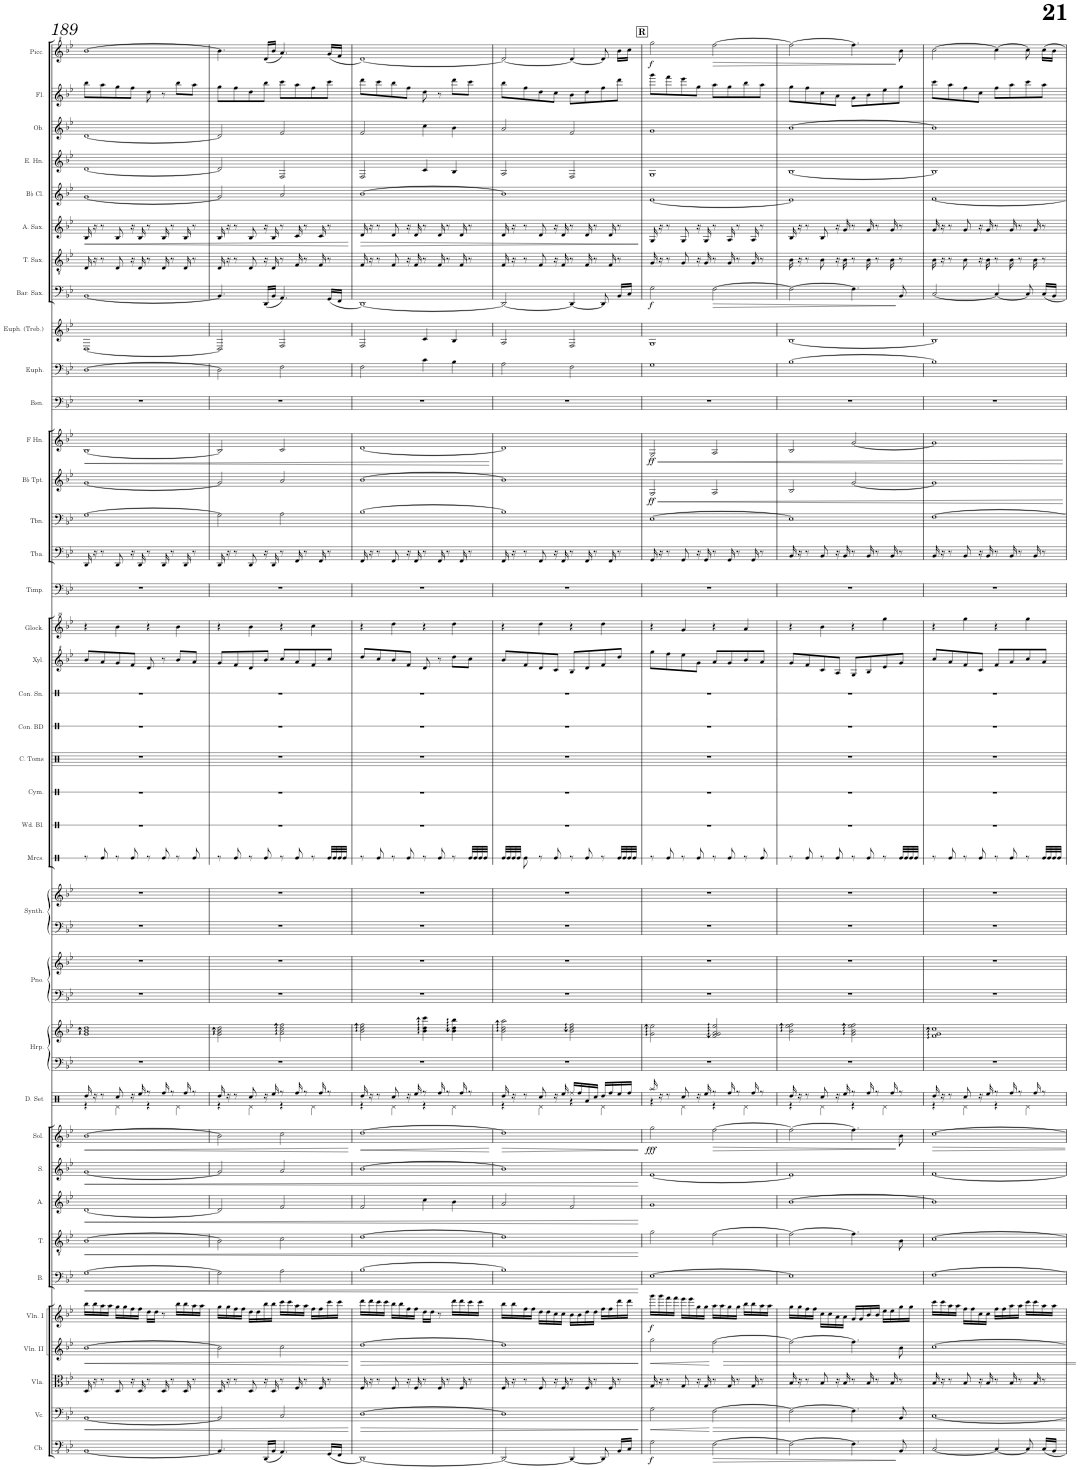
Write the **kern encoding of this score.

**kern	**dynam	**kern	**dynam	**kern	**kern	**dynam	**kern	**dynam	**kern	**dynam	**kern	**dynam	**kern	**dynam	**kern	**dynam	**kern	**dynam	**kern	**kern	**kern	**kern	**kern	**kern	**kern	**kern	**kern	**kern	**kern	**kern	**kern	**kern	**kern	**kern	**kern	**kern	**kern	**dynam	**kern	**dynam	**kern	**kern	**kern	**kern	**dynam	**kern	**kern	**dynam	**kern	**kern	**kern	**kern	**kern	**dynam
*part38	*part38	*part37	*part37	*part36	*part35	*part35	*part34	*part34	*part33	*part33	*part32	*part32	*part31	*part31	*part30	*part30	*part29	*part29	*part28	*part27	*part27	*part26	*part26	*part25	*part25	*part24	*part23	*part22	*part21	*part20	*part19	*part18	*part17	*part16	*part15	*part14	*part13	*part13	*part12	*part12	*part11	*part10	*part9	*part8	*part8	*part7	*part6	*part6	*part5	*part4	*part3	*part2	*part1	*part1
*staff41	*staff41	*staff40	*staff40	*staff39	*staff38	*staff38	*staff37	*staff37	*staff36	*staff36	*staff35	*staff35	*staff34	*staff34	*staff33	*staff33	*staff32	*staff32	*staff31	*staff30	*staff29	*staff28	*staff27	*staff26	*staff25	*staff24	*staff23	*staff22	*staff21	*staff20	*staff19	*staff18	*staff17	*staff16	*staff15	*staff14	*staff13	*staff13	*staff12	*staff12	*staff11	*staff10	*staff9	*staff8	*staff8	*staff7	*staff6	*staff6	*staff5	*staff4	*staff3	*staff2	*staff1	*staff1
*I"Contrabass	*	*I"Violoncello	*	*I"Viola	*I"Violin II	*	*I"Violin I	*	*I"Bass	*	*I"Tenor	*	*I"Alto	*	*I"Soprano	*	*I"Solo	*	*I"Drumset	*I"Harp	*	*I"Piano	*	*I"Bass Synthesizer	*	*I"Maracas	*I"Wood Blocks	*I"Cymbal	*I"Concert Toms	*I"Concert Bass Drum	*I"Concert Snare Drum	*I"Xylophone	*I"Glockenspiel	*I"Timpani	*I"Tuba	*I"Trombone	*I"Bb Trumpet	*	*I"Horn in F	*	*I"Bassoon	*I"Euphonium	*I"Euphonium (Treble Clef)	*I"Baritone Saxophone	*	*I"Tenor Saxophone	*I"Alto Saxophone	*	*I"Bb Clarinet	*I"English Horn	*I"Oboe	*I"Flute	*I"Piccolo	*
*I'Cb.	*	*I'Vc.	*	*I'Vla.	*I'Vln. II	*	*I'Vln. I	*	*I'B.	*	*I'T.	*	*I'A.	*	*I'S.	*	*I'Sol.	*	*I'D. Set	*I'Hrp.	*	*I'Pno.	*	*I'Synth.	*	*I'Mrcs.	*I'Wd. Bl.	*I'Cym.	*I'C. Toms	*I'Con. BD	*I'Con. Sn.	*I'Xyl.	*I'Glock.	*I'Timp.	*I'Tba.	*I'Tbn.	*I'Bb Tpt.	*	*	*	*I'Bsn.	*I'Euph.	*I'Euph. (Treb.)	*I'Bar. Sax.	*	*I'T. Sax.	*I'A. Sax.	*	*I'Bb Cl.	*I'E. Hn.	*I'Ob.	*I'Fl.	*I'Picc.	*
!!LO:PB:g=z
*clefFv4	*	*clefF4	*	*clefC3	*clefG2	*	*clefG2	*	*clefF4	*	*clefGv2	*	*clefG2	*	*clefG2	*	*clefG2	*	*clefX	*clefF4	*clefG2	*clefF4	*clefG2	*clefF4	*clefG2	*clefX	*clefX	*clefX	*clefX	*clefX	*clefX	*clefG^2	*clefG^^2	*clefF4	*clefF4	*clefF4	*clefG2	*	*clefG2	*	*clefF4	*clefF4	*clefG2	*clefF4	*	*clefGv2	*clefG2	*	*clefG2	*clefG2	*clefG2	*clefG2	*clefG^2	*
*ITrd7c12	*	*	*	*	*	*	*	*	*	*	*	*	*	*	*	*	*	*	*	*	*	*	*	*	*	*	*	*	*	*	*	*	*	*	*	*	*ITrd1c2	*	*ITrd4c7	*	*	*	*	*ITrd12c21	*	*ITrd8c14	*ITrd5c9	*	*ITrd1c2	*ITrd4c7	*	*	*ITrd-7c-12	*
*k[b-e-]	*	*k[b-e-]	*	*k[b-e-]	*k[b-e-]	*	*k[b-e-]	*	*k[b-e-]	*	*k[b-e-]	*	*k[b-e-]	*	*k[b-e-]	*	*k[b-e-]	*	*k[]	*k[b-e-]	*k[b-e-]	*k[b-e-]	*k[b-e-]	*k[b-e-]	*k[b-e-]	*k[]	*k[]	*k[]	*k[]	*k[]	*k[]	*k[b-e-]	*k[b-e-]	*k[b-e-]	*k[b-e-]	*k[b-e-]	*k[b-e-]	*	*k[b-e-]	*	*k[b-e-]	*k[b-e-]	*k[b-e-]	*k[b-e-]	*	*k[b-e-]	*k[b-e-]	*	*k[b-e-]	*k[b-e-]	*k[b-e-]	*k[b-e-]	*k[b-e-]	*
*M4/4	*	*M4/4	*	*M4/4	*M4/4	*	*M4/4	*	*M4/4	*	*M4/4	*	*M4/4	*	*M4/4	*	*M4/4	*	*M4/4	*M4/4	*M4/4	*M4/4	*M4/4	*M4/4	*M4/4	*M4/4	*M4/4	*M4/4	*M4/4	*M4/4	*M4/4	*M4/4	*M4/4	*M4/4	*M4/4	*M4/4	*M4/4	*	*M4/4	*	*M4/4	*M4/4	*M4/4	*M4/4	*	*M4/4	*M4/4	*	*M4/4	*M4/4	*M4/4	*M4/4	*M4/4	*
=189	=189	=189	=189	=189	=189	=189	=189	=189	=189	=189	=189	=189	=189	=189	=189	=189	=189	=189	=189	=189	=189	=189	=189	=189	=189	=189	=189	=189	=189	=189	=189	=189	=189	=189	=189	=189	=189	=189	=189	=189	=189	=189	=189	=189	=189	=189	=189	=189	=189	=189	=189	=189	=189	=189
!	!	!	!LO:HP:b	!	!	!LO:HP:b	!	!	!	!LO:HP:b	!	!LO:HP:b	!	!LO:HP:b	!	!LO:HP:b	!	!LO:HP:b	!	!	!	!	!	!	!	!	!	!	!	!	!	!	!	!	!	!	!	!	!	!LO:HP:b	!	!	!	!	!	!	!	!LO:HP:b	!	!	!	!	!	!
*	*	*	*	*	*	*	*	*	*	*	*	*	*	*	*	*	*	*	*^	*	*	*	*	*	*	*	*	*	*	*	*	*	*	*	*	*	*	*	*	*	*	*	*	*	*	*	*	*	*	*	*	*	*	*
[1BBB-	.	[1BB-	<	16D/	[1b-	<	16bb-\LL	.	[1G	<	[1B-	<	[1d	<	[1g	<	[1b-	<	16Rdd/	4r	1r	1g 1b- 1dd	1r	1r	1r	1r	8r	1r	1r	1r	1r	1r	8bb-/L	4r	1r	16DD/	[1G	[1g	.	[1B-	<	1r	[1D	[1D	[1BB-	.	16D/	16B-/	<	[1g	[1d	[1d	8bb-\L	[1bb-	.
.	.	.	.	16r	.	.	16bb-\	.	.	.	.	.	.	.	.	.	.	.	16r	.	.	.	.	.	.	.	.	.	.	.	.	.	.	.	.	16r	.	.	.	.	.	.	.	.	.	.	16r	16r	.	.	.	.	.	.	.
.	.	.	.	8r	.	.	16aa\	.	.	.	.	.	.	.	.	.	.	.	8r	.	.	.	.	.	.	.	8Re/	.	.	.	.	.	8aa/	.	.	8r	.	.	.	.	.	.	.	.	.	.	8r	8r	.	.	.	.	8aa\	.	.
.	.	.	.	.	.	.	16aa\JJ	.	.	.	.	.	.	.	.	.	.	.	.	.	.	.	.	.	.	.	.	.	.	.	.	.	.	.	.	.	.	.	.	.	.	.	.	.	.	.	.	.	.	.	.	.	.	.	.
.	.	.	.	8D/	.	.	16gg\LL	.	.	.	.	.	.	.	.	.	.	.	8Rcc/	4Rd\	.	.	.	.	.	.	8r	.	.	.	.	.	8gg/	4bbb-\	.	8DD/	.	.	.	.	.	.	.	.	.	.	8D/	8B-/	.	.	.	.	8gg\	.	.
.	.	.	.	.	.	.	16gg\	.	.	.	.	.	.	.	.	.	.	.	.	.	.	.	.	.	.	.	.	.	.	.	.	.	.	.	.	.	.	.	.	.	.	.	.	.	.	.	.	.	.	.	.	.	.	.	.
.	.	.	.	16r	.	.	16ff\	.	.	.	.	.	.	.	.	.	.	.	16r	.	.	.	.	.	.	.	8Re/	.	.	.	.	.	8ff/J	.	.	16r	.	.	.	.	.	.	.	.	.	.	16r	16r	.	.	.	.	8ff\J	.	.
.	.	.	.	16D/	.	.	16ff\JJ	.	.	.	.	.	.	.	.	.	.	.	16Ree/	.	.	.	.	.	.	.	.	.	.	.	.	.	.	.	.	16DD/	.	.	.	.	.	.	.	.	.	.	16D/	16B-/	.	.	.	.	.	.	.
.	.	.	.	8r	.	.	16dd\LL	.	.	.	.	.	.	.	.	.	.	.	8r	4r	.	.	.	.	.	.	8r	.	.	.	.	.	8dd/	4r	.	8r	.	.	.	.	.	.	.	.	.	.	8r	8r	.	.	.	.	8dd\	.	.
.	.	.	.	.	.	.	16dd\JJ	.	.	.	.	.	.	.	.	.	.	.	.	.	.	.	.	.	.	.	.	.	.	.	.	.	.	.	.	.	.	.	.	.	.	.	.	.	.	.	.	.	.	.	.	.	.	.	.
.	.	.	.	16D/	.	.	8r	.	.	.	.	.	.	.	.	.	.	.	16Rff/	.	.	.	.	.	.	.	8Re/	.	.	.	.	.	8r	.	.	16DD/	.	.	.	.	.	.	.	.	.	.	16D/	16B-/	.	.	.	.	8r	.	.
.	.	.	.	8r	.	.	.	.	.	.	.	.	.	.	.	.	.	.	8r	.	.	.	.	.	.	.	.	.	.	.	.	.	.	.	.	8r	.	.	.	.	.	.	.	.	.	.	8r	8r	.	.	.	.	.	.	.
.	.	.	.	.	.	.	16bb-\LL	.	.	.	.	.	.	.	.	.	.	.	.	4Rd\	.	.	.	.	.	.	8r	.	.	.	.	.	8bb-/L	4bbb-\	.	.	.	.	.	.	.	.	.	.	.	.	.	.	.	.	.	.	8bb-\L	.	.
.	.	.	.	16D/	.	.	16bb-\	.	.	.	.	.	.	.	.	.	.	.	16Rff/	.	.	.	.	.	.	.	.	.	.	.	.	.	.	.	.	16DD/	.	.	.	.	.	.	.	.	.	.	16D/	16B-/	.	.	.	.	.	.	.
.	.	.	.	8r	.	.	16aa\	.	.	.	.	.	.	.	.	.	.	.	8r	.	.	.	.	.	.	.	8Re/	.	.	.	.	.	8aa/J	.	.	8r	.	.	.	.	.	.	.	.	.	.	8r	8r	.	.	.	.	8aa\J	.	.
.	.	.	.	.	.	.	16aa\JJ	.	.	.	.	.	.	.	.	.	.	.	.	.	.	.	.	.	.	.	.	.	.	.	.	.	.	.	.	.	.	.	.	.	.	.	.	.	.	.	.	.	.	.	.	.	.	.	.
=190	=190	=190	=190	=190	=190	=190	=190	=190	=190	=190	=190	=190	=190	=190	=190	=190	=190	=190	=190	=190	=190	=190	=190	=190	=190	=190	=190	=190	=190	=190	=190	=190	=190	=190	=190	=190	=190	=190	=190	=190	=190	=190	=190	=190	=190	=190	=190	=190	=190	=190	=190	=190	=190	=190	=190
4.BBB-/]	.	2BB-/]	.	16D/	2b-\]	.	16gg\LL	.	2G\]	.	2B-\]	.	2d/]	.	2g/]	.	2b-\]	.	16Rdd/	4r	1r	2g\ 2b-\ 2dd\	1r	1r	1r	1r	8r	1r	1r	1r	1r	1r	8gg/L	4r	1r	16DD/	2G\]	2g/]	.	2B-/]	.	1r	2D\]	2D/]	4.BB-/]	.	16D/	16B-/	.	2g/]	2d/]	2d/]	8gg\L	4.bb-\]	.
.	.	.	.	16r	.	.	16gg\	.	.	.	.	.	.	.	.	.	.	.	16r	.	.	.	.	.	.	.	.	.	.	.	.	.	.	.	.	16r	.	.	.	.	.	.	.	.	.	.	16r	16r	.	.	.	.	.	.	.
.	.	.	.	8r	.	.	16ff\	.	.	.	.	.	.	.	.	.	.	.	8r	.	.	.	.	.	.	.	8Re/	.	.	.	.	.	8ff/	.	.	8r	.	.	.	.	.	.	.	.	.	.	8r	8r	.	.	.	.	8ff\	.	.
.	.	.	.	.	.	.	16ff\JJ	.	.	.	.	.	.	.	.	.	.	.	.	.	.	.	.	.	.	.	.	.	.	.	.	.	.	.	.	.	.	.	.	.	.	.	.	.	.	.	.	.	.	.	.	.	.	.	.
.	.	.	.	8D/	.	.	16dd\LL	.	.	.	.	.	.	.	.	.	.	.	8Rcc/	4Rd\	.	.	.	.	.	.	8r	.	.	.	.	.	8dd/	4bbb-\	.	8DD/	.	.	.	.	.	.	.	.	.	.	8D/	8B-/	.	.	.	.	8dd\	.	.
.	.	.	.	.	.	.	16dd\	.	.	.	.	.	.	.	.	.	.	.	.	.	.	.	.	.	.	.	.	.	.	.	.	.	.	.	.	.	.	.	.	.	.	.	.	.	.	.	.	.	.	.	.	.	.	.	.
(16DDD/LL	.	.	.	16r	.	.	16bb-\	.	.	.	.	.	.	.	.	.	.	.	16r	.	.	.	.	.	.	.	8Re/	.	.	.	.	.	8bb-/J	.	.	16r	.	.	.	.	.	.	.	.	(16DD/LL	.	16r	16r	.	.	.	.	8bb-\J	(16dd/LL	.
16BBB-/JJ	.	.	.	16D/	.	.	16bb-\JJ	.	.	.	.	.	.	.	.	.	.	.	16Ree/	.	.	.	.	.	.	.	.	.	.	.	.	.	.	.	.	16DD/	.	.	.	.	.	.	.	.	16BB-/JJ	.	16D/	16B-/	.	.	.	.	.	16bb-/JJ	.
4.AAA/)	.	2C/	.	8r	2cc\	.	16ccc\LL	.	2A\	.	2c\	.	2f/	.	2a/	.	2cc\	.	8r	4r	.	2a\ 2cc\ 2ff\	.	.	.	.	8r	.	.	.	.	.	8ccc/L	4r	.	8r	2A\	2a/	.	2c/	.	.	2F\	2F/	4.AA/)	.	8r	8r	.	2a/	2F/	2f/	8ccc\L	4.aa/)	.
.	.	.	.	.	.	.	16ccc\	.	.	.	.	.	.	.	.	.	.	.	.	.	.	.	.	.	.	.	.	.	.	.	.	.	.	.	.	.	.	.	.	.	.	.	.	.	.	.	.	.	.	.	.	.	.	.	.
.	.	.	.	16F/	.	.	16aa\	.	.	.	.	.	.	.	.	.	.	.	16Rff/	.	.	.	.	.	.	.	8Re/	.	.	.	.	.	8aa/	.	.	16FF/	.	.	.	.	.	.	.	.	.	.	16F/	16c/	.	.	.	.	8aa\	.	.
.	.	.	.	8r	.	.	16aa\JJ	.	.	.	.	.	.	.	.	.	.	.	8r	.	.	.	.	.	.	.	.	.	.	.	.	.	.	.	.	8r	.	.	.	.	.	.	.	.	.	.	8r	8r	.	.	.	.	.	.	.
.	.	.	.	.	.	.	16ff\LL	.	.	.	.	.	.	.	.	.	.	.	.	4Rd\	.	.	.	.	.	.	8r	.	.	.	.	.	8ff/	4cccc\	.	.	.	.	.	.	.	.	.	.	.	.	.	.	.	.	.	.	8ff\	.	.
.	.	.	.	16F/	.	.	16ff\	.	.	.	.	.	.	.	.	.	.	.	16Rff/	.	.	.	.	.	.	.	.	.	.	.	.	.	.	.	.	16FF/	.	.	.	.	.	.	.	.	.	.	16F/	16c/	.	.	.	.	.	.	.
(16GGG/LL	.	.	.	8r	.	.	16ccc\	.	.	.	.	.	.	.	.	.	.	.	8r	.	.	.	.	.	.	.	32Re/LLL	.	.	.	.	.	8ccc/J	.	.	8r	.	.	.	.	.	.	.	.	(16GG/LL	.	8r	8r	.	.	.	.	8ccc\J	(16gg/LL	.
.	.	.	.	.	.	.	.	.	.	.	.	.	.	.	.	.	.	.	.	.	.	.	.	.	.	.	32Re/	.	.	.	.	.	.	.	.	.	.	.	.	.	.	.	.	.	.	.	.	.	.	.	.	.	.	.	.
16FFF/JJ	.	.	.	.	.	.	16ccc\JJ	.	.	.	.	.	.	.	.	.	.	.	.	.	.	.	.	.	.	.	32Re/	.	.	.	.	.	.	.	.	.	.	.	.	.	.	.	.	.	16FF/JJ	.	.	.	.	.	.	.	.	16ff/JJ	.
.	.	.	.	.	.	.	.	.	.	.	.	.	.	.	.	.	.	.	.	.	.	.	.	.	.	.	32Re/JJJ	.	.	.	.	.	.	.	.	.	.	.	.	.	.	.	.	.	.	.	.	.	.	.	.	.	.	.	.
*	*	*	*	*	*	*	*	*	*	*	*	*	*	*	*	*	*	*	*v	*v	*	*	*	*	*	*	*	*	*	*	*	*	*	*	*	*	*	*	*	*	*	*	*	*	*	*	*	*	*	*	*	*	*	*	*
.	.	.	[	.	.	[	.	.	.	.	.	.	.	.	.	.	.	[	.	.	.	.	.	.	.	.	.	.	.	.	.	.	.	.	.	.	.	.	.	.	.	.	.	.	.	.	.	[	.	.	.	.	.	.
=191	=191	=191	=191	=191	=191	=191	=191	=191	=191	=191	=191	=191	=191	=191	=191	=191	=191	=191	=191	=191	=191	=191	=191	=191	=191	=191	=191	=191	=191	=191	=191	=191	=191	=191	=191	=191	=191	=191	=191	=191	=191	=191	=191	=191	=191	=191	=191	=191	=191	=191	=191	=191	=191	=191
!	!	!	!LO:HP:b	!	!	!LO:HP:b	!	!	!	!	!	!	!	!	!	!	!	!LO:HP:b	!	!	!	!	!	!	!	!	!	!	!	!	!	!	!	!	!	!	!	!	!	!	!	!	!	!	!	!	!	!LO:HP:b	!	!	!	!	!	!
*	*	*	*	*	*	*	*	*	*	*	*	*	*	*	*	*	*	*	*^	*	*	*	*	*	*	*	*	*	*	*	*	*	*	*	*	*	*	*	*	*	*	*	*	*	*	*	*	*	*	*	*	*	*	*
[1DDD)	.	[1D	>	16F/	[1dd	>	16ddd\LL	.	[1B-	.	[1d	.	2f/	.	[1b-	.	[1dd	<	16Rdd/	4r	1r	2b-\ 2dd\ 2ff\	1r	1r	1r	1r	8r	1r	1r	1r	1r	1r	8ddd/L	4r	1r	16FF/	[1B-	[1b-	.	[1d	.	1r	2F\	2F/	[1DD)	.	16F/	16d/	>	[1b-	2F/	2f/	8ddd\L	[1dd)	.
.	.	.	.	16r	.	.	16ddd\	.	.	.	.	.	.	.	.	.	.	.	16r	.	.	.	.	.	.	.	.	.	.	.	.	.	.	.	.	16r	.	.	.	.	.	.	.	.	.	.	16r	16r	.	.	.	.	.	.	.
.	.	.	.	8r	.	.	16ccc\	.	.	.	.	.	.	.	.	.	.	.	8r	.	.	.	.	.	.	.	8Re/	.	.	.	.	.	8ccc/	.	.	8r	.	.	.	.	.	.	.	.	.	.	8r	8r	.	.	.	.	8ccc\	.	.
.	.	.	.	.	.	.	16ccc\JJ	.	.	.	.	.	.	.	.	.	.	.	.	.	.	.	.	.	.	.	.	.	.	.	.	.	.	.	.	.	.	.	.	.	.	.	.	.	.	.	.	.	.	.	.	.	.	.	.
.	.	.	.	8F/	.	.	16bb-\LL	.	.	.	.	.	.	.	.	.	.	.	8Rcc/	4Rd\	.	.	.	.	.	.	8r	.	.	.	.	.	8bb-/	4dddd\	.	8FF/	.	.	.	.	.	.	.	.	.	.	8F/	8d/	.	.	.	.	8bb-\	.	.
.	.	.	.	.	.	.	16bb-\	.	.	.	.	.	.	.	.	.	.	.	.	.	.	.	.	.	.	.	.	.	.	.	.	.	.	.	.	.	.	.	.	.	.	.	.	.	.	.	.	.	.	.	.	.	.	.	.
.	.	.	.	16r	.	.	16ff\	.	.	.	.	.	.	.	.	.	.	.	16r	.	.	.	.	.	.	.	8Re/	.	.	.	.	.	8ff/J	.	.	16r	.	.	.	.	.	.	.	.	.	.	16r	16r	.	.	.	.	8ff\J	.	.
.	.	.	.	16F/	.	.	16ff\JJ	.	.	.	.	.	.	.	.	.	.	.	16Ree/	.	.	.	.	.	.	.	.	.	.	.	.	.	.	.	.	16FF/	.	.	.	.	.	.	.	.	.	.	16F/	16d/	.	.	.	.	.	.	.
.	.	.	.	8r	.	.	16dd\LL	.	.	.	.	.	4cc\	.	.	.	.	.	8r	4r	.	4b-\ 4dd\ 4ccc\	.	.	.	.	8r	.	.	.	.	.	8dd/	4r	.	8r	.	.	.	.	.	.	4c\	4c/	.	.	8r	8r	.	.	4c/	4cc\	8dd\	.	.
.	.	.	.	.	.	.	16dd\JJ	.	.	.	.	.	.	.	.	.	.	.	.	.	.	.	.	.	.	.	.	.	.	.	.	.	.	.	.	.	.	.	.	.	.	.	.	.	.	.	.	.	.	.	.	.	.	.	.
.	.	.	.	16F/	.	.	8r	.	.	.	.	.	.	.	.	.	.	.	16Rff/	.	.	.	.	.	.	.	8Re/	.	.	.	.	.	8r	.	.	16FF/	.	.	.	.	.	.	.	.	.	.	16F/	16d/	.	.	.	.	8r	.	.
.	.	.	.	8r	.	.	.	.	.	.	.	.	.	.	.	.	.	.	8r	.	.	.	.	.	.	.	.	.	.	.	.	.	.	.	.	8r	.	.	.	.	.	.	.	.	.	.	8r	8r	.	.	.	.	.	.	.
.	.	.	.	.	.	.	16ddd\LL	.	.	.	.	.	4b-\	.	.	.	.	.	.	4Rd\	.	4b-\ 4dd\ 4bb-\	.	.	.	.	8r	.	.	.	.	.	8ddd\L	4dddd\	.	.	.	.	.	.	.	.	4B-\	4B-/	.	.	.	.	.	.	4B-/	4b-\	8ddd\L	.	.
.	.	.	.	16F/	.	.	16ddd\	.	.	.	.	.	.	.	.	.	.	.	16Rff/	.	.	.	.	.	.	.	.	.	.	.	.	.	.	.	.	16FF/	.	.	.	.	.	.	.	.	.	.	16F/	16d/	.	.	.	.	.	.	.
.	.	.	.	8r	.	.	16ccc\	.	.	.	.	.	.	.	.	.	.	.	8r	.	.	.	.	.	.	.	32Re/LLL	.	.	.	.	.	8ccc\J	.	.	8r	.	.	.	.	.	.	.	.	.	.	8r	8r	.	.	.	.	8ccc\J	.	.
.	.	.	.	.	.	.	.	.	.	.	.	.	.	.	.	.	.	.	.	.	.	.	.	.	.	.	32Re/	.	.	.	.	.	.	.	.	.	.	.	.	.	.	.	.	.	.	.	.	.	.	.	.	.	.	.	.
.	.	.	.	.	.	.	16ccc\JJ	.	.	.	.	.	.	.	.	.	.	.	.	.	.	.	.	.	.	.	32Re/	.	.	.	.	.	.	.	.	.	.	.	.	.	.	.	.	.	.	.	.	.	.	.	.	.	.	.	.
.	.	.	.	.	.	.	.	.	.	.	.	.	.	.	.	.	.	.	.	.	.	.	.	.	.	.	32Re/JJJ	.	.	.	.	.	.	.	.	.	.	.	.	.	.	.	.	.	.	.	.	.	.	.	.	.	.	.	.
*	*	*	*	*	*	*	*	*	*	*	*	*	*	*	*	*	*	*	*v	*v	*	*	*	*	*	*	*	*	*	*	*	*	*	*	*	*	*	*	*	*	*	*	*	*	*	*	*	*	*	*	*	*	*	*	*
.	.	.	.	.	.	.	.	.	.	.	.	.	.	.	.	.	.	[	.	.	.	.	.	.	.	.	.	.	.	.	.	.	.	.	.	.	.	.	.	[	.	.	.	.	.	.	.	.	.	.	.	.	.	.
=192	=192	=192	=192	=192	=192	=192	=192	=192	=192	=192	=192	=192	=192	=192	=192	=192	=192	=192	=192	=192	=192	=192	=192	=192	=192	=192	=192	=192	=192	=192	=192	=192	=192	=192	=192	=192	=192	=192	=192	=192	=192	=192	=192	=192	=192	=192	=192	=192	=192	=192	=192	=192	=192	=192
!	!	!	!	!	!	!	!	!	!	!	!	!	!	!	!	!	!	!LO:HP:b	!	!	!	!	!	!	!	!	!	!	!	!	!	!	!	!	!	!	!	!	!	!	!	!	!	!	!	!	!	!	!	!	!	!	!	!
*	*	*	*	*	*	*	*	*	*	*	*	*	*	*	*	*	*	*	*^	*	*	*	*	*	*	*	*	*	*	*	*	*	*	*	*	*	*	*	*	*	*	*	*	*	*	*	*	*	*	*	*	*	*	*
2DDD/_	.	1D]	.	16F/	1dd]	.	16bb-\LL	.	1B-]	.	1d]	.	2a/	.	1b-]	.	1dd]	>	16Rdd/	4r	1r	2b-\ 2dd\ 2aa\	1r	1r	1r	1r	32Re/LLL	1r	1r	1r	1r	1r	8bb-/L	4r	1r	16FF/	1B-]	1b-]	.	1d]	.	1r	2A\	2A/	2DD/_	.	16F/	16d/	.	1b-]	2A/	2a/	8bb-\L	2dd/_	.
.	.	.	.	.	.	.	.	.	.	.	.	.	.	.	.	.	.	.	.	.	.	.	.	.	.	.	32Re/	.	.	.	.	.	.	.	.	.	.	.	.	.	.	.	.	.	.	.	.	.	.	.	.	.	.	.	.
.	.	.	.	16r	.	.	16bb-\	.	.	.	.	.	.	.	.	.	.	.	16r	.	.	.	.	.	.	.	32Re/	.	.	.	.	.	.	.	.	16r	.	.	.	.	.	.	.	.	.	.	16r	16r	.	.	.	.	.	.	.
.	.	.	.	.	.	.	.	.	.	.	.	.	.	.	.	.	.	.	.	.	.	.	.	.	.	.	32Re/JJJ	.	.	.	.	.	.	.	.	.	.	.	.	.	.	.	.	.	.	.	.	.	.	.	.	.	.	.	.
.	.	.	.	8r	.	.	16ff\	.	.	.	.	.	.	.	.	.	.	.	8r	.	.	.	.	.	.	.	8Re\	.	.	.	.	.	8ff/	.	.	8r	.	.	.	.	.	.	.	.	.	.	8r	8r	.	.	.	.	8ff\	.	.
.	.	.	.	.	.	.	16ff\JJ	.	.	.	.	.	.	.	.	.	.	.	.	.	.	.	.	.	.	.	.	.	.	.	.	.	.	.	.	.	.	.	.	.	.	.	.	.	.	.	.	.	.	.	.	.	.	.	.
.	.	.	.	8F/	.	.	16dd\LL	.	.	.	.	.	.	.	.	.	.	.	8Rcc/	4Rd\	.	.	.	.	.	.	8r	.	.	.	.	.	8dd/	4dddd\	.	8FF/	.	.	.	.	.	.	.	.	.	.	8F/	8d/	.	.	.	.	8dd\	.	.
.	.	.	.	.	.	.	16dd\	.	.	.	.	.	.	.	.	.	.	.	.	.	.	.	.	.	.	.	.	.	.	.	.	.	.	.	.	.	.	.	.	.	.	.	.	.	.	.	.	.	.	.	.	.	.	.	.
.	.	.	.	16r	.	.	16cc\	.	.	.	.	.	.	.	.	.	.	.	16r	.	.	.	.	.	.	.	8Re/	.	.	.	.	.	8cc/J	.	.	16r	.	.	.	.	.	.	.	.	.	.	16r	16r	.	.	.	.	8cc\J	.	.
.	.	.	.	16F/	.	.	16cc\JJ	.	.	.	.	.	.	.	.	.	.	.	16Ree/	.	.	.	.	.	.	.	.	.	.	.	.	.	.	.	.	16FF/	.	.	.	.	.	.	.	.	.	.	16F/	16d/	.	.	.	.	.	.	.
4DDD/_	.	.	.	8r	.	.	16b-\LL	.	.	.	.	.	2f/	.	.	.	.	.	16Rff/LL	4r	.	2b-\ 2dd\ 2ff\	.	.	.	.	8r	.	.	.	.	.	8b-/L	4r	.	8r	.	.	.	.	.	.	2F\	2F/	4DD/_	.	8r	8r	.	.	2F/	2f/	8b-\L	4dd/_	.
.	.	.	.	.	.	.	16b-\	.	.	.	.	.	.	.	.	.	.	.	16Rff/	.	.	.	.	.	.	.	.	.	.	.	.	.	.	.	.	.	.	.	.	.	.	.	.	.	.	.	.	.	.	.	.	.	.	.	.
.	.	.	.	16F/	.	.	16dd\	.	.	.	.	.	.	.	.	.	.	.	16Ra/	.	.	.	.	.	.	.	8Re/	.	.	.	.	.	8dd/	.	.	16FF/	.	.	.	.	.	.	.	.	.	.	16F/	16d/	.	.	.	.	8dd\	.	.
.	.	.	.	8r	.	.	16dd\JJ	.	.	.	.	.	.	.	.	.	.	.	16Rcc/JJ	.	.	.	.	.	.	.	.	.	.	.	.	.	.	.	.	8r	.	.	.	.	.	.	.	.	.	.	8r	8r	.	.	.	.	.	.	.
8DDD/]	.	.	.	.	.	.	16ff\LL	.	.	.	.	.	.	.	.	.	.	.	16Rdd/LL	4Rd\	.	.	.	.	.	.	8r	.	.	.	.	.	8ff/	4dddd\	.	.	.	.	.	.	.	.	.	.	8DD/]	.	.	.	.	.	.	.	8ff\	8dd/]	.
.	.	.	.	16F/	.	.	16ff\	.	.	.	.	.	.	.	.	.	.	.	16Rff/	.	.	.	.	.	.	.	.	.	.	.	.	.	.	.	.	16FF/	.	.	.	.	.	.	.	.	.	.	16F/	16d/	.	.	.	.	.	.	.
16BBB-/LL	.	.	.	8r	.	.	16ddd\	.	.	.	.	.	.	.	.	.	.	.	16Ree/	.	.	.	.	.	.	.	32Re/LLL	.	.	.	.	.	8ddd/J	.	.	8r	.	.	.	.	.	.	.	.	16BB-/LL	.	8r	8r	.	.	.	.	8ddd\J	16bb-\LL	.
.	.	.	.	.	.	.	.	.	.	.	.	.	.	.	.	.	.	.	.	.	.	.	.	.	.	.	32Re/	.	.	.	.	.	.	.	.	.	.	.	.	.	.	.	.	.	.	.	.	.	.	.	.	.	.	.	.
16CC/JJ	.	.	.	.	.	.	16ddd\JJ	.	.	.	.	.	.	.	.	.	.	.	16Rff/JJ	.	.	.	.	.	.	.	32Re/	.	.	.	.	.	.	.	.	.	.	.	.	.	.	.	.	.	16C/JJ	.	.	.	.	.	.	.	.	16ccc\JJ	.
.	.	.	.	.	.	.	.	.	.	.	.	.	.	.	.	.	.	.	.	.	.	.	.	.	.	.	32Re/JJJ	.	.	.	.	.	.	.	.	.	.	.	.	.	.	.	.	.	.	.	.	.	.	.	.	.	.	.	.
*	*	*	*	*	*	*	*	*	*	*	*	*	*	*	*	*	*	*	*v	*v	*	*	*	*	*	*	*	*	*	*	*	*	*	*	*	*	*	*	*	*	*	*	*	*	*	*	*	*	*	*	*	*	*	*	*
.	.	.	]	.	.	]	.	.	.	[	.	[	.	[	.	[	.	]	.	.	.	.	.	.	.	.	.	.	.	.	.	.	.	.	.	.	.	.	.	.	.	.	.	.	.	.	.	]	.	.	.	.	.	.
!!LO:REH:place=s1:a:B:cj:fs=14:t=R
=193	=193	=193	=193	=193	=193	=193	=193	=193	=193	=193	=193	=193	=193	=193	=193	=193	=193	=193	=193	=193	=193	=193	=193	=193	=193	=193	=193	=193	=193	=193	=193	=193	=193	=193	=193	=193	=193	=193	=193	=193	=193	=193	=193	=193	=193	=193	=193	=193	=193	=193	=193	=193	=193	=193
!	!LO:DY:b	!	!LO:HP:b	!	!	!LO:HP:b	!	!LO:DY:b	!	!	!	!	!	!	!	!	!	!LO:DY:b	!	!	!	!	!	!	!	!	!	!	!	!	!	!	!	!	!	!	!	!LO:HP:b	!	!LO:HP:b	!	!	!	!	!	!	!	!	!	!	!	!	!	!
*	*	*	*	*	*	*	*	*	*	*	*	*	*	*	*	*	*	*	*^	*	*	*	*	*	*	*	*	*	*	*	*	*	*	*	*	*	*	*	*	*	*	*	*	*	*	*	*	*	*	*	*	*	*	*
!	!	!	!	!	!	!	!	!	!	!	!	!	!	!	!	!	!	!	!	!	!	!	!	!	!	!	!	!	!	!	!	!	!	!	!	!	!	!	!LO:DY:n=1:b	!	!LO:DY:n=1:b	!	!	!	!	!LO:DY:b	!	!	!	!	!	!	!	!	!LO:DY:b
2GG\	f	2G\	<	16G/	2gg\	<	16ggg\LL	f	[1E-	.	2g\	.	1g	.	[1e-	.	2gg\	fff	16Raa/	4r	1r	2g\ 2ee-\	1r	1r	1r	1r	8r	1r	1r	1r	1r	1r	8ggg\L	4r	1r	16GG/	[1E-	2G/	< ff	2G/	< ff	1r	1G	1G	2G\	f	16G/	16G/	.	[1e-	1G	1g	8ggg\L	2ggg\	f
.	.	.	.	16r	.	.	16ggg\	.	.	.	.	.	.	.	.	.	.	.	16r	.	.	.	.	.	.	.	.	.	.	.	.	.	.	.	.	16r	.	.	.	.	.	.	.	.	.	.	16r	16r	.	.	.	.	.	.	.
.	.	.	.	8r	.	.	16fff\	.	.	.	.	.	.	.	.	.	.	.	8r	.	.	.	.	.	.	.	8Re/	.	.	.	.	.	8fff\	.	.	8r	.	.	.	.	.	.	.	.	.	.	8r	8r	.	.	.	.	8fff\	.	.
.	.	.	.	.	.	.	16fff\JJ	.	.	.	.	.	.	.	.	.	.	.	.	.	.	.	.	.	.	.	.	.	.	.	.	.	.	.	.	.	.	.	.	.	.	.	.	.	.	.	.	.	.	.	.	.	.	.	.
.	.	.	.	8G/	.	.	16eee-\LL	.	.	.	.	.	.	.	.	.	.	.	8Rcc/	4Rd\	.	.	.	.	.	.	8r	.	.	.	.	.	8eee-\	4ggg/	.	8GG/	.	.	.	.	.	.	.	.	.	.	8G/	8G/	.	.	.	.	8eee-\	.	.
.	.	.	.	.	.	.	16eee-\	.	.	.	.	.	.	.	.	.	.	.	.	.	.	.	.	.	.	.	.	.	.	.	.	.	.	.	.	.	.	.	.	.	.	.	.	.	.	.	.	.	.	.	.	.	.	.	.
.	.	.	.	16r	.	.	16gg\	.	.	.	.	.	.	.	.	.	.	.	16r	.	.	.	.	.	.	.	8Re/	.	.	.	.	.	8gg\J	.	.	16r	.	.	.	.	.	.	.	.	.	.	16r	16r	.	.	.	.	8gg\J	.	.
.	.	.	.	16G/	.	.	16gg\JJ	.	.	.	.	.	.	.	.	.	.	.	16Ree/	.	.	.	.	.	.	.	.	.	.	.	.	.	.	.	.	16GG/	.	.	.	.	.	.	.	.	.	.	16G/	16G/	.	.	.	.	.	.	.
!	!LO:HP:b	!	!	!	!	!	!	!	!	!	!	!	!	!	!	!	!	!LO:HP:b	!	!	!	!	!	!	!	!	!	!	!	!	!	!	!	!	!	!	!	!	!	!	!	!	!	!	!	!LO:HP:b	!	!	!	!	!	!	!	!	!LO:HP:b
[2FF\	>	[2F\	[	8r	[2ff\	[	16aa\LL	.	.	.	[2f\	.	.	.	.	.	[2ff\	>	8r	4r	.	2f/ 2g/ 2a/ 2ee-/	.	.	.	.	8r	.	.	.	.	.	8aa/L	4r	.	8r	.	2A/	.	2A/	.	.	.	.	[2F\	>	8r	8r	.	.	.	.	8aa\L	[2fff\	>
.	.	.	.	.	.	.	16aa\	.	.	.	.	.	.	.	.	.	.	.	.	.	.	.	.	.	.	.	.	.	.	.	.	.	.	.	.	.	.	.	.	.	.	.	.	.	.	.	.	.	.	.	.	.	.	.	.
.	.	.	.	16G/	.	.	16gg\	.	.	.	.	.	.	.	.	.	.	.	16Rff/	.	.	.	.	.	.	.	8Re/	.	.	.	.	.	8gg/	.	.	16GG/	.	.	.	.	.	.	.	.	.	.	16G/	16A/	.	.	.	.	8gg\	.	.
.	.	.	.	8r	.	.	16gg\JJ	.	.	.	.	.	.	.	.	.	.	.	8r	.	.	.	.	.	.	.	.	.	.	.	.	.	.	.	.	8r	.	.	.	.	.	.	.	.	.	.	8r	8r	.	.	.	.	.	.	.
.	.	.	.	.	.	.	16bb-\LL	.	.	.	.	.	.	.	.	.	.	.	.	4Rd\	.	.	.	.	.	.	8r	.	.	.	.	.	8bb-/	4aaa/	.	.	.	.	.	.	.	.	.	.	.	.	.	.	.	.	.	.	8bb-\	.	.
.	.	.	.	16G/	.	.	16bb-\	.	.	.	.	.	.	.	.	.	.	.	16Rff/	.	.	.	.	.	.	.	.	.	.	.	.	.	.	.	.	16GG/	.	.	.	.	.	.	.	.	.	.	16G/	16A/	.	.	.	.	.	.	.
.	.	.	.	8r	.	.	16aa\	.	.	.	.	.	.	.	.	.	.	.	8r	.	.	.	.	.	.	.	8Re/	.	.	.	.	.	8aa/J	.	.	8r	.	.	.	.	.	.	.	.	.	.	8r	8r	.	.	.	.	8aa\J	.	.
.	.	.	.	.	.	.	16aa\JJ	.	.	.	.	.	.	.	.	.	.	.	.	.	.	.	.	.	.	.	.	.	.	.	.	.	.	.	.	.	.	.	.	.	.	.	.	.	.	.	.	.	.	.	.	.	.	.	.
=194	=194	=194	=194	=194	=194	=194	=194	=194	=194	=194	=194	=194	=194	=194	=194	=194	=194	=194	=194	=194	=194	=194	=194	=194	=194	=194	=194	=194	=194	=194	=194	=194	=194	=194	=194	=194	=194	=194	=194	=194	=194	=194	=194	=194	=194	=194	=194	=194	=194	=194	=194	=194	=194	=194	=194
2FF\_	.	2F\_	.	16B-/	2ff\_	.	16gg\LL	.	1E-]	.	2f\_	.	[1b-	.	1e-]	.	2ff\_	.	16Rdd/	4r	1r	2b-\ 2ee-\ 2ff\	1r	1r	1r	1r	8r	1r	1r	1r	1r	1r	8gg/L	4r	1r	16BB-/	1E-]	2B-/	.	2B-/	.	1r	[1B-	[1B-	2F\_	.	16B-\	16B-/	.	1e-]	[1B-	[1b-	8gg\L	2fff\_	.
.	.	.	.	16r	.	.	16gg\	.	.	.	.	.	.	.	.	.	.	.	16r	.	.	.	.	.	.	.	.	.	.	.	.	.	.	.	.	16r	.	.	.	.	.	.	.	.	.	.	16r	16r	.	.	.	.	.	.	.
.	.	.	.	8r	.	.	16ff\	.	.	.	.	.	.	.	.	.	.	.	8r	.	.	.	.	.	.	.	8Re/	.	.	.	.	.	8ff/	.	.	8r	.	.	.	.	.	.	.	.	.	.	8r	8r	.	.	.	.	8ff\	.	.
.	.	.	.	.	.	.	16ff\JJ	.	.	.	.	.	.	.	.	.	.	.	.	.	.	.	.	.	.	.	.	.	.	.	.	.	.	.	.	.	.	.	.	.	.	.	.	.	.	.	.	.	.	.	.	.	.	.	.
.	.	.	.	8B-/	.	.	16cc\LL	.	.	.	.	.	.	.	.	.	.	.	8Rcc/	4Rd\	.	.	.	.	.	.	8r	.	.	.	.	.	8cc/	4bbb-\	.	8BB-/	.	.	.	.	.	.	.	.	.	.	8B-\	8B-/	.	.	.	.	8cc\	.	.
.	.	.	.	.	.	.	16cc\	.	.	.	.	.	.	.	.	.	.	.	.	.	.	.	.	.	.	.	.	.	.	.	.	.	.	.	.	.	.	.	.	.	.	.	.	.	.	.	.	.	.	.	.	.	.	.	.
.	.	.	.	16r	.	.	16a\	.	.	.	.	.	.	.	.	.	.	.	16r	.	.	.	.	.	.	.	8Re/	.	.	.	.	.	8a/J	.	.	16r	.	.	.	.	.	.	.	.	.	.	16r	16r	.	.	.	.	8a\J	.	.
.	.	.	.	16B-/	.	.	16a\JJ	.	.	.	.	.	.	.	.	.	.	.	16Ree/	.	.	.	.	.	.	.	.	.	.	.	.	.	.	.	.	16BB-/	.	.	.	.	.	.	.	.	.	.	16B-\	16g/	.	.	.	.	.	.	.
4.FF\]	.	4.F\]	.	8r	4.ff\]	.	16g/LL	.	.	.	4.f\]	.	.	.	.	.	4.ff\]	.	8r	4r	.	2g\ 2b-\ 2ee-\ 2ff\	.	.	.	.	8r	.	.	.	.	.	8g/L	4r	.	8r	.	[2g/	.	[2g/	.	.	.	.	4.F\]	.	8r	8r	.	.	.	.	8g\L	4.fff\]	.
.	.	.	.	.	.	.	16g/	.	.	.	.	.	.	.	.	.	.	.	.	.	.	.	.	.	.	.	.	.	.	.	.	.	.	.	.	.	.	.	.	.	.	.	.	.	.	.	.	.	.	.	.	.	.	.	.
.	.	.	.	16B-/	.	.	16b-/	.	.	.	.	.	.	.	.	.	.	.	16Rff/	.	.	.	.	.	.	.	8Re/	.	.	.	.	.	8b-/	.	.	16BB-/	.	.	.	.	.	.	.	.	.	.	16B-\	16g/	.	.	.	.	8b-\	.	.
.	.	.	.	8r	.	.	16b-/JJ	.	.	.	.	.	.	.	.	.	.	.	8r	.	.	.	.	.	.	.	.	.	.	.	.	.	.	.	.	8r	.	.	.	.	.	.	.	.	.	.	8r	8r	.	.	.	.	.	.	.
.	.	.	.	.	.	.	16ee-\LL	.	.	.	.	.	.	.	.	.	.	.	.	4Rd\	.	.	.	.	.	.	8r	.	.	.	.	.	8ee-/	4gggg\	.	.	.	.	.	.	.	.	.	.	.	.	.	.	.	.	.	.	8ee-\	.	.
.	.	.	.	16B-/	.	.	16ee-\	.	.	.	.	.	.	.	.	.	.	.	16Rff/	.	.	.	.	.	.	.	.	.	.	.	.	.	.	.	.	16BB-/	.	.	.	.	.	.	.	.	.	.	16B-\	16g/	.	.	.	.	.	.	.
8BBB-/	]	8BB-/	.	8r	8b-\	.	16gg\	.	.	.	8B-\	.	.	.	.	.	8b-\	]	8r	.	.	.	.	.	.	.	32Re/LLL	.	.	.	.	.	8gg/J	.	.	8r	.	.	.	.	.	.	.	.	8BB-/	]	8r	8r	.	.	.	.	8gg\J	8bb-\	]
.	.	.	.	.	.	.	.	.	.	.	.	.	.	.	.	.	.	.	.	.	.	.	.	.	.	.	32Re/	.	.	.	.	.	.	.	.	.	.	.	.	.	.	.	.	.	.	.	.	.	.	.	.	.	.	.	.
.	.	.	.	.	.	.	16gg\JJ	.	.	.	.	.	.	.	.	.	.	.	.	.	.	.	.	.	.	.	32Re/	.	.	.	.	.	.	.	.	.	.	.	.	.	.	.	.	.	.	.	.	.	.	.	.	.	.	.	.
.	.	.	.	.	.	.	.	.	.	.	.	.	.	.	.	.	.	.	.	.	.	.	.	.	.	.	32Re/JJJ	.	.	.	.	.	.	.	.	.	.	.	.	.	.	.	.	.	.	.	.	.	.	.	.	.	.	.	.
=195	=195	=195	=195	=195	=195	=195	=195	=195	=195	=195	=195	=195	=195	=195	=195	=195	=195	=195	=195	=195	=195	=195	=195	=195	=195	=195	=195	=195	=195	=195	=195	=195	=195	=195	=195	=195	=195	=195	=195	=195	=195	=195	=195	=195	=195	=195	=195	=195	=195	=195	=195	=195	=195	=195	=195
[2CC/	.	[1C	.	16B-/	[1cc	.	16ccc\LL	.	[1F	.	[1c	.	1b-]	.	[1f	.	[1cc	.	16Rdd/	4r	1r	1f 1g 1cc	1r	1r	1r	1r	8r	1r	1r	1r	1r	1r	8ccc/L	4r	1r	16BB-/	[1F	1g]	.	1g]	.	1r	1B-]	1B-]	[2C/	.	16B-\	16g/	.	[1f	1B-]	1b-]	8ccc\L	[2ccc\	.
.	.	.	.	16r	.	.	16ccc\	.	.	.	.	.	.	.	.	.	.	.	16r	.	.	.	.	.	.	.	.	.	.	.	.	.	.	.	.	16r	.	.	.	.	.	.	.	.	.	.	16r	16r	.	.	.	.	.	.	.
.	.	.	.	8r	.	.	16aa\	.	.	.	.	.	.	.	.	.	.	.	8r	.	.	.	.	.	.	.	8Re/	.	.	.	.	.	8aa/	.	.	8r	.	.	.	.	.	.	.	.	.	.	8r	8r	.	.	.	.	8aa\	.	.
.	.	.	.	.	.	.	16aa\JJ	.	.	.	.	.	.	.	.	.	.	.	.	.	.	.	.	.	.	.	.	.	.	.	.	.	.	.	.	.	.	.	.	.	.	.	.	.	.	.	.	.	.	.	.	.	.	.	.
.	.	.	.	8B-/	.	.	16ff\LL	.	.	.	.	.	.	.	.	.	.	.	8Rcc/	4Rd\	.	.	.	.	.	.	8r	.	.	.	.	.	8ff/	4gggg\	.	8BB-/	.	.	.	.	.	.	.	.	.	.	8B-\	8g/	.	.	.	.	8ff\	.	.
.	.	.	.	.	.	.	16ff\	.	.	.	.	.	.	.	.	.	.	.	.	.	.	.	.	.	.	.	.	.	.	.	.	.	.	.	.	.	.	.	.	.	.	.	.	.	.	.	.	.	.	.	.	.	.	.	.
.	.	.	.	16r	.	.	16cc\	.	.	.	.	.	.	.	.	.	.	.	16r	.	.	.	.	.	.	.	8Re/	.	.	.	.	.	8cc/J	.	.	16r	.	.	.	.	.	.	.	.	.	.	16r	16r	.	.	.	.	8cc\J	.	.
.	.	.	.	16B-/	.	.	16cc\JJ	.	.	.	.	.	.	.	.	.	.	.	16Ree/	.	.	.	.	.	.	.	.	.	.	.	.	.	.	.	.	16BB-/	.	.	.	.	.	.	.	.	.	.	16B-\	16g/	.	.	.	.	.	.	.
4CC/_	.	.	.	8r	.	.	16ff\LL	.	.	.	.	.	.	.	.	.	.	.	8r	4r	.	.	.	.	.	.	8r	.	.	.	.	.	8ff/L	4r	.	8r	.	.	.	.	.	.	.	.	4C/_	.	8r	8r	.	.	.	.	8ff\L	4ccc\_	.
.	.	.	.	.	.	.	16ff\	.	.	.	.	.	.	.	.	.	.	.	.	.	.	.	.	.	.	.	.	.	.	.	.	.	.	.	.	.	.	.	.	.	.	.	.	.	.	.	.	.	.	.	.	.	.	.	.
.	.	.	.	16B-/	.	.	16aa\	.	.	.	.	.	.	.	.	.	.	.	16Rff/	.	.	.	.	.	.	.	8Re/	.	.	.	.	.	8aa/	.	.	16BB-/	.	.	.	.	.	.	.	.	.	.	16B-\	16g/	.	.	.	.	8aa\	.	.
.	.	.	.	8r	.	.	16aa\JJ	.	.	.	.	.	.	.	.	.	.	.	8r	.	.	.	.	.	.	.	.	.	.	.	.	.	.	.	.	8r	.	.	.	.	.	.	.	.	.	.	8r	8r	.	.	.	.	.	.	.
8CC/]	.	.	.	.	.	.	16ccc\LL	.	.	.	.	.	.	.	.	.	.	.	.	4Rd\	.	.	.	.	.	.	8r	.	.	.	.	.	8ccc/	4gggg\	.	.	.	.	.	.	.	.	.	.	8C/]	.	.	.	.	.	.	.	8ccc\	8ccc\]	.
.	.	.	.	16B-/	.	.	16ccc\	.	.	.	.	.	.	.	.	.	.	.	16Rff/	.	.	.	.	.	.	.	.	.	.	.	.	.	.	.	.	16BB-/	.	.	.	.	.	.	.	.	.	.	16B-\	16g/	.	.	.	.	.	.	.
16CC/LL	.	.	.	8r	.	.	16aa\	.	.	.	.	.	.	.	.	.	.	.	8r	.	.	.	.	.	.	.	32Re/LLL	.	.	.	.	.	8aa/J	.	.	8r	.	.	.	.	.	.	.	.	16C/LL	.	8r	8r	.	.	.	.	8aa\J	16ccc\LL	.
.	.	.	.	.	.	.	.	.	.	.	.	.	.	.	.	.	.	.	.	.	.	.	.	.	.	.	32Re/	.	.	.	.	.	.	.	.	.	.	.	.	.	.	.	.	.	.	.	.	.	.	.	.	.	.	.	.
16BBB-/JJ	.	.	.	.	.	.	16aa\JJ	.	.	.	.	.	.	.	.	.	.	.	.	.	.	.	.	.	.	.	32Re/	.	.	.	.	.	.	.	.	.	.	.	.	.	.	.	.	.	16BB-/JJ	.	.	.	.	.	.	.	.	16bb-\JJ	.
.	.	.	.	.	.	.	.	.	.	.	.	.	.	.	.	.	.	.	.	.	.	.	.	.	.	.	32Re/JJJ	.	.	.	.	.	.	.	.	.	.	.	.	.	.	.	.	.	.	.	.	.	.	.	.	.	.	.	.
*	*	*	*	*	*	*	*	*	*	*	*	*	*	*	*	*	*	*	*v	*v	*	*	*	*	*	*	*	*	*	*	*	*	*	*	*	*	*	*	*	*	*	*	*	*	*	*	*	*	*	*	*	*	*	*	*
.	.	.	.	.	.	.	.	.	.	.	.	.	.	.	.	.	.	.	.	.	.	.	.	.	.	.	.	.	.	.	.	.	.	.	.	.	.	[	.	[	.	.	.	.	.	.	.	.	.	.	.	.	.	.
=	=	=	=	=	=	=	=	=	=	=	=	=	=	=	=	=	=	=	=	=	=	=	=	=	=	=	=	=	=	=	=	=	=	=	=	=	=	=	=	=	=	=	=	=	=	=	=	=	=	=	=	=	=	=
*-	*-	*-	*-	*-	*-	*-	*-	*-	*-	*-	*-	*-	*-	*-	*-	*-	*-	*-	*-	*-	*-	*-	*-	*-	*-	*-	*-	*-	*-	*-	*-	*-	*-	*-	*-	*-	*-	*-	*-	*-	*-	*-	*-	*-	*-	*-	*-	*-	*-	*-	*-	*-	*-	*-
